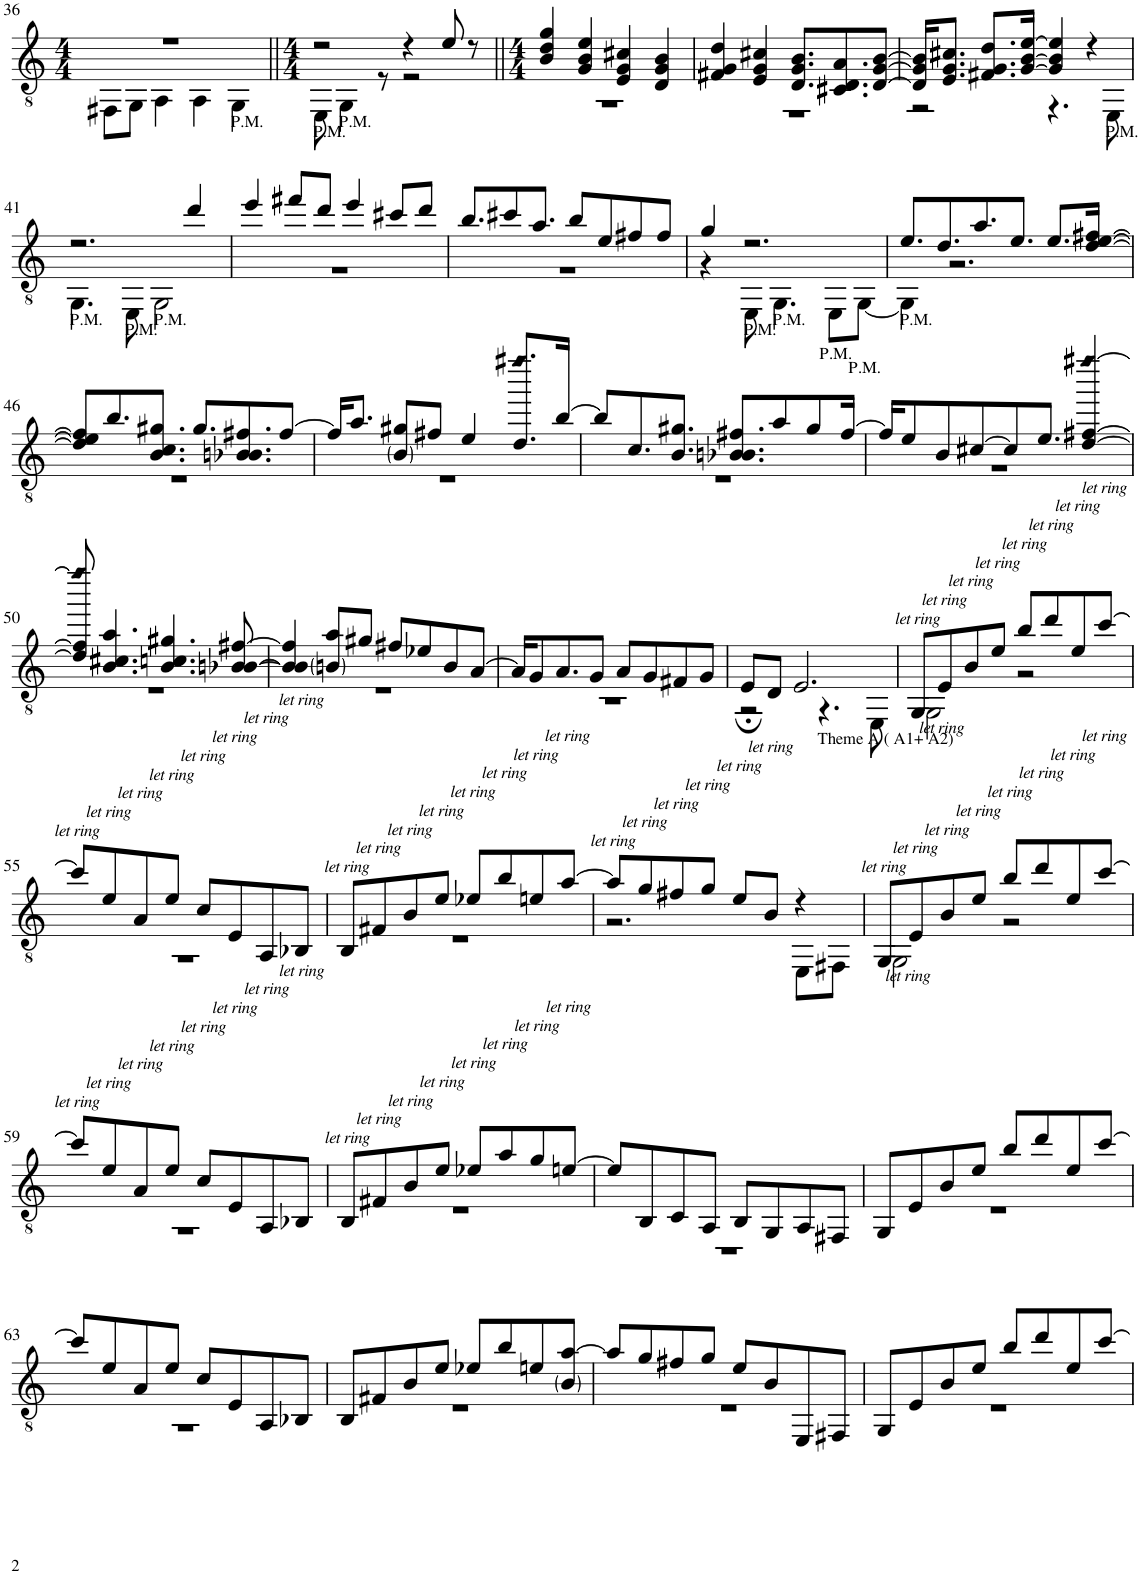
**kern
*part1
*staff1
*I"Classical Guitar
*I'Guit.
!!LO:PB:g=z
*clefGv2
*k[]
*M4/4
=36
*^
1r	8FF#X\L
.	8GG\J
.	4AA\
.	4AA\
.	4GG\
=37||	=37||
*M4/4	*
2r	8EE\
.	4GG\
.	8r
4r	2r
8e/	.
8r	.
=38||	=38||
*M4/4	*
4B/ 4d/ 4g/	1r
4G/ 4B/ 4e/	.
4E/ 4G/ 4c#X/	.
4D/ 4G/ 4B/	.
=39	=39
4F#X/ 4G/ 4d/	1r
4E/ 4G/ 4c#X/	.
8.D/ 8.G/ 8.B/L	.
8.C#X/ 8.D/ 8.A/	.
[8D/ [8G/ [8B/J	.
=40	=40
16D/] 16G/] 16B/]KL	2r
8.E/ 8.G/ 8.c#X/J	.
8.F#X/ 8.G/ 8.d/L	.
[16G/ [16B/ [16e/Jk	.
4G/] 4B/] 4e/]	4.r
4r	.
.	8EE\
!!LO:LB:g=z	!!
=41	=41
2.r	4.GG\
.	8EE\
.	2GG\
4dd/	.
=42	=42
4ee/	1r
8ff#X/L	.
8dd/J	.
4ee/	.
8cc#X/L	.
8dd/J	.
=43	=43
8.b/L	1r
8cc#X/	.
8.a/J	.
8b/L	.
8e/	.
8f#X/	.
8f#/J	.
=44	=44
4g/	4r
2.r	8EE\
.	4.GG\
.	8EE\L
.	[8GG\J
=45	=45
8.e/L	4GG\]
8.d/	.
.	2.r
8.a/	.
8.e/J	.
8.e/L	.
[16d/ [16e/ [16f#X/Jk	.
!!LO:LB:g=z	!!
=46	=46
8d/] 8e/] 8f#/]L	1r
8.b/	.
8.B/ 8.c/ 8.g#X/J	.
8.g#/L	.
8.B-X/ 8.Bn/ 8.f#X/	.
[8f#/J	.
=47	=47
16f#/KL]	1r
8.a/J	.
8B/ 8g#X/L	.
8f#X/J	.
4e/	.
!LO:N:n=2:head=diamond	!
8.d/ 8.fff#X/L	.
[16b/Jk	.
=48	=48
8b/L]	1r
8.c/	.
8.B/ 8.g#X/J	.
8.B-X/ 8.Bn/ 8.f#X/L	.
8a/	.
8g#/	.
[16f#/Jk	.
=49	=49
16f#/KL]	1r
8e/	.
8B/	.
[8c#X/	.
8c#/]	.
8.e/J	.
!LO:N:n=3:head=diamond	!
[4d/ [4f#X/ [4fff#X/	.
!!LO:LB:g=z	!!
=50	=50
!LO:N:n=3:head=diamond	!
8d/] 8f#/] 8fff#/]	1r
4.B/ 4.c#X/ 4.a/	.
4.B/ 4.cn/ 4.g#X/	.
[8B-X/ [8Bn/ [8f#X/	.
=51	=51
4B-/] 4B/] 4f#/]	1r
8Bn/ 8a/L	.
8g#X/J	.
8f#X/L	.
8e-X/	.
8B/	.
[8A/J	.
=52	=52
16A/KL]	1r
8G/	.
8.A/	.
8G/J	.
8A/L	.
8G/	.
8F#X/	.
8G/J	.
=53	=53
8E/L	2r;
8D/J	.
2.E/	.
.	4.r
.	8EE\
=54	=54
8GG/L	2GG\
8E/	.
8B/	.
8e/J	.
8b/L	2r
8dd/	.
8e/	.
[8cc/J	.
!!LO:LB:g=z	!!
=55	=55
8cc/L]	1r
8e/	.
8A/	.
8e/J	.
8c/L	.
8E/	.
8AA/	.
8BB-X/J	.
=56	=56
8BB/L	1r
8F#X/	.
8B/	.
8e/J	.
8e-X/L	.
8b/	.
8en/	.
[8a/J	.
=57	=57
8a/L]	2.r
8g/	.
8f#X/	.
8g/J	.
8e/L	.
8B/J	.
4r	8EE\L
.	8FF#X\J
=58	=58
8GG/L	2GG\
8E/	.
8B/	.
8e/J	.
8b/L	2r
8dd/	.
8e/	.
[8cc/J	.
!!LO:LB:g=z	!!
=59	=59
8cc/L]	1r
8e/	.
8A/	.
8e/J	.
8c/L	.
8E/	.
8AA/	.
8BB-X/J	.
=60	=60
8BB/L	1r
8F#X/	.
8B/	.
8e/J	.
8e-X/L	.
8a/	.
8g/	.
[8en/J	.
=61	=61
8e/L]	1r
8BB/	.
8C/	.
8AA/J	.
8BB/L	.
8GG/	.
8AA/	.
8FF#X/J	.
=62	=62
8GG/L	1r
8E/	.
8B/	.
8e/J	.
8b/L	.
8dd/	.
8e/	.
[8cc/J	.
!!LO:LB:g=z	!!
=63	=63
8cc/L]	1r
8e/	.
8A/	.
8e/J	.
8c/L	.
8E/	.
8AA/	.
8BB-X/J	.
=64	=64
8BB/L	1r
8F#X/	.
8B/	.
8e/J	.
8e-X/L	.
8b/	.
8en/	.
8B/ [8a/J	.
=65	=65
8a/L]	1r
8g/	.
8f#X/	.
8g/J	.
8e/L	.
8B/	.
8EE/	.
8FF#X/J	.
=66	=66
8GG/L	1r
8E/	.
8B/	.
8e/J	.
8b/L	.
8dd/	.
8e/	.
[8cc/J	.
*v	*v
=
*-
